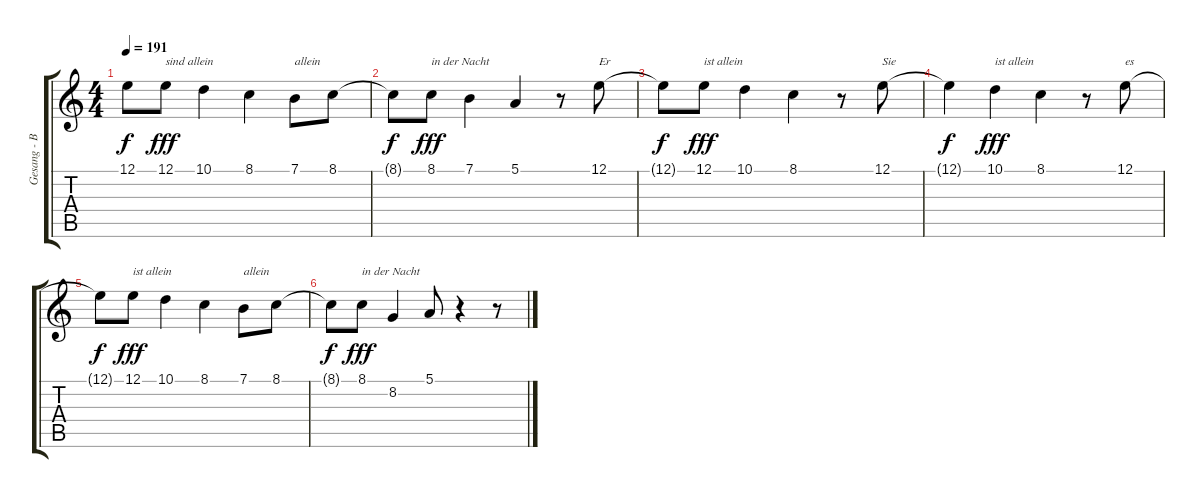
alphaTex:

\track ("Gesang - Bela B." "Gesang - B") {instrument lead8bassandlead}
\staff {score tabs}
\tuning (E4 B3 G3 D3 A2 E2) {hide}
\ts (4 4)
\tempo 191
\clef g2
\ks c
12.1{t}.8{dy f} 12.1.8{txt "sind allein" dy fff} 10.1.4 8.1.4 7.1.8{txt "allein"} 8.1.8 |
8.1{t}.8{dy f} 8.1.8{txt "in der Nacht" dy fff} 7.1.4 5.1.4 r.8 12.1.8{txt "Er"} |
12.1{t}.8{dy f} 12.1.8{txt "ist allein" dy fff} 10.1.4 8.1.4 r.8 12.1.8{txt "Sie"} |
12.1{t}.4{dy f} 10.1.4{txt "ist allein" dy fff} 8.1.4 r.8 12.1.8{txt "es"} |
12.1{t}.8{dy f} 12.1.8{txt "ist allein" dy fff} 10.1.4 8.1.4 7.1.8{txt "allein"} 8.1.8 |
8.1{t}.8{dy f} 8.1.8{txt "in der Nacht" dy fff} 8.2.4 5.1.8 r.4 r.8
